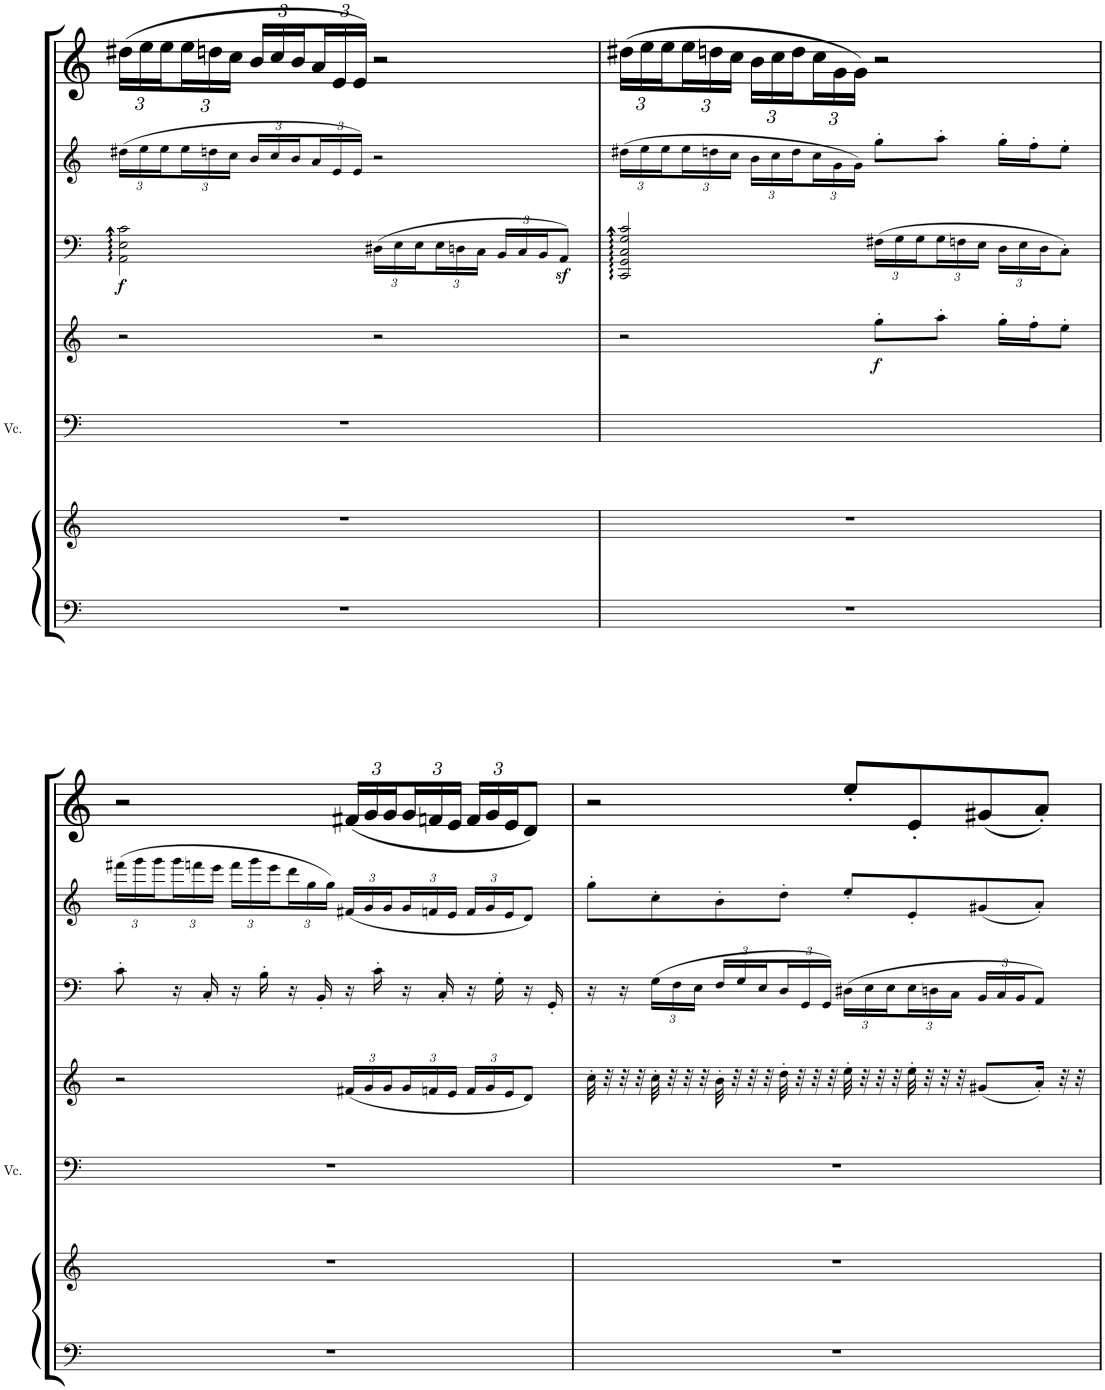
**kern	**kern	**kern	**kern	**dynam	**kern	**kern	**dynam	**kern
*part5	*part5	*part4	*part3	*part3	*part2	*part2	*part2	*part1
*staff7	*staff6	*staff5	*staff4	*staff4	*staff3	*staff2	*staff2/3	*staff1
*I"Piano	*	*I"Violonchelo	*I"Violín	*	*I"Piano	*	*	*I"Piano
*I'Pno	*	*I'Vc.	*I'Vln	*	*I'Pno	*	*	*I'Pno
!!LO:PB:g=z
*clefF4	*clefG2	*clefF4	*clefG2	*	*clefF4	*clefG2	*	*clefG2
*k[]	*k[]	*k[]	*k[]	*	*k[]	*k[]	*	*k[]
*M4/4	*M4/4	*M4/4	*M4/4	*	*M4/4	*M4/4	*	*M4/4
*	*	*	*	*	*	*Xbrackettup	*	*Xbrackettup
=5	=5	=5	=5	=5	=5	=5	=5	=5
!	!	!	!	!	!	!	!LO:DY:b=2	!
1r	1r	1r	2r	.	2AA\ 2E\ 2c\	(24dd#X\LL	f	(24dd#X\LL
.	.	.	.	.	.	24ee\	.	24ee\
.	.	.	.	.	.	24ee\	.	24ee\
.	.	.	.	.	.	24ee\	.	24ee\
.	.	.	.	.	.	24ddn\	.	24ddn\
.	.	.	.	.	.	24cc\JJ	.	24cc\JJ
.	.	.	.	.	.	24b/LL	.	24b/LL
.	.	.	.	.	.	24cc/	.	24cc/
.	.	.	.	.	.	24b/	.	24b/
.	.	.	.	.	.	24a/	.	24a/
.	.	.	.	.	.	24e/	.	24e/
.	.	.	.	.	.	24e/JJ)	.	24e/JJ)
*	*	*	*	*	*Xbrackettup	*	*	*
.	.	.	2r	.	24D#X\LL	2r	.	2r
.	.	.	.	.	24E\	.	.	.
.	.	.	.	.	24E\	.	.	.
.	.	.	.	.	24E\	.	.	.
.	.	.	.	.	24Dn\	.	.	.
.	.	.	.	.	24C\JJ	.	.	.
.	.	.	.	.	24BB/LL	.	.	.
.	.	.	.	.	24C/	.	.	.
.	.	.	.	.	24BB/J	.	.	.
.	.	.	.	.	8AAz</J	.	.	.
=6	=6	=6	=6	=6	=6	=6	=6	=6
1r	1r	1ryy	2r	.	2CC/ 2GG/ 2C/ 2G/ 2c/	(24dd#X\LL	.	(24dd#X\LL
.	.	.	.	.	.	24ee\	.	24ee\
.	.	.	.	.	.	24ee\	.	24ee\
.	.	.	.	.	.	24ee\	.	24ee\
.	.	.	.	.	.	24ddn\	.	24ddn\
.	.	.	.	.	.	24cc\JJ	.	24cc\JJ
.	.	.	.	.	.	24b\LL	.	24b\LL
.	.	.	.	.	.	24cc\	.	24cc\
.	.	.	.	.	.	24dd\	.	24dd\
.	.	.	.	.	.	24cc\	.	24cc\
.	.	.	.	.	.	24g\	.	24g\
.	.	.	.	.	.	24g\JJ)	.	24g\JJ)
!	!	!	!	!LO:DY:b	!	!	!	!
.	.	.	8gg'\L	f	24F#X\LL	8gg'\L	.	2r
.	.	.	.	.	24G\	.	.	.
.	.	.	.	.	24G\	.	.	.
.	.	.	8aa'\J	.	24G\	8aa'\J	.	.
.	.	.	.	.	24Fn\	.	.	.
.	.	.	.	.	24E\JJ	.	.	.
.	.	.	16gg'\LL	.	24D\LL	16gg'\LL	.	.
.	.	.	.	.	24E\	.	.	.
.	.	.	16ff'\J	.	.	16ff'\J	.	.
.	.	.	.	.	24D\J	.	.	.
.	.	.	8ee'\J	.	8C'\J	8ee'\J	.	.
!!LO:LB:g=z
=7	=7	=7	=7	=7	=7	=7	=7	=7
1r	1r	1r	2r	.	8c'\	(24fff#X\LL	.	2r
.	.	.	.	.	.	24ggg\	.	.
.	.	.	.	.	.	24ggg\	.	.
.	.	.	.	.	16r	24ggg\	.	.
.	.	.	.	.	.	24fffn\	.	.
.	.	.	.	.	16C'/	.	.	.
.	.	.	.	.	.	24eee\JJ	.	.
.	.	.	.	.	16r	24fff\LL	.	.
.	.	.	.	.	.	24ggg\	.	.
.	.	.	.	.	16B'\	.	.	.
.	.	.	.	.	.	24eee\	.	.
.	.	.	.	.	16r	24ddd\	.	.
.	.	.	.	.	.	24gg\	.	.
.	.	.	.	.	16BB'/	.	.	.
.	.	.	.	.	.	24gg\JJ)	.	.
*	*	*	*Xbrackettup	*	*	*	*	*
.	.	.	(24f#X/LL	.	16r	(24f#X/LL	.	(24f#X/LL
.	.	.	24g/	.	.	24g/	.	24g/
.	.	.	.	.	16c'\	.	.	.
.	.	.	24g/	.	.	24g/	.	24g/
.	.	.	24g/	.	16r	24g/	.	24g/
.	.	.	24fn/	.	.	24fn/	.	24fn/
.	.	.	.	.	16C'/	.	.	.
.	.	.	24e/JJ	.	.	24e/JJ	.	24e/JJ
.	.	.	24f/LL	.	16r	24f/LL	.	24f/LL
.	.	.	24g/	.	.	24g/	.	24g/
.	.	.	.	.	16G'\	.	.	.
.	.	.	24e/J	.	.	24e/J	.	24e/J
.	.	.	8d/J)	.	16r	8d/J)	.	8d/J)
.	.	.	.	.	16GG'/	.	.	.
=8	=8	=8	=8	=8	=8	=8	=8	=8
1r	1r	1r	32cc'\	.	16r	8gg'\L	.	2r
.	.	.	32r	.	.	.	.	.
.	.	.	32r	.	16r	.	.	.
.	.	.	32r	.	.	.	.	.
.	.	.	32cc'\	.	24G\LL	8cc'\	.	.
.	.	.	32r	.	.	.	.	.
.	.	.	.	.	24F\	.	.	.
.	.	.	32r	.	.	.	.	.
.	.	.	.	.	24E\JJ	.	.	.
.	.	.	32r	.	.	.	.	.
.	.	.	32b'\	.	24F/LL	8b'\	.	.
.	.	.	32r	.	.	.	.	.
.	.	.	.	.	24G/	.	.	.
.	.	.	32r	.	.	.	.	.
.	.	.	.	.	24E/	.	.	.
.	.	.	32r	.	.	.	.	.
.	.	.	32dd'\	.	24D/	8dd'\J	.	.
.	.	.	32r	.	.	.	.	.
.	.	.	.	.	24GG/	.	.	.
.	.	.	32r	.	.	.	.	.
.	.	.	.	.	24GG/JJ	.	.	.
.	.	.	32r	.	.	.	.	.
.	.	.	32ee'\	.	24D#X\LL	8ee'/L	.	8ee'/L
.	.	.	32r	.	.	.	.	.
.	.	.	.	.	24E\	.	.	.
.	.	.	32r	.	.	.	.	.
.	.	.	.	.	24E\	.	.	.
.	.	.	32r	.	.	.	.	.
.	.	.	32ee'\	.	24E\	8e'/	.	8e'/
.	.	.	32r	.	.	.	.	.
.	.	.	.	.	24Dn\	.	.	.
.	.	.	32r	.	.	.	.	.
.	.	.	.	.	24C\JJ	.	.	.
.	.	.	32r	.	.	.	.	.
.	.	.	(8g#X/L	.	24BB/LL	(8g#X/	.	(8g#X/
.	.	.	.	.	24C/	.	.	.
.	.	.	.	.	24BB/J	.	.	.
.	.	.	16a'/Jk)	.	8AA/J	8a'/J)	.	8a'/J)
.	.	.	32r	.	.	.	.	.
.	.	.	32r	.	.	.	.	.
=	=	=	=	=	=	=	=	=
*-	*-	*-	*-	*-	*-	*-	*-	*-
